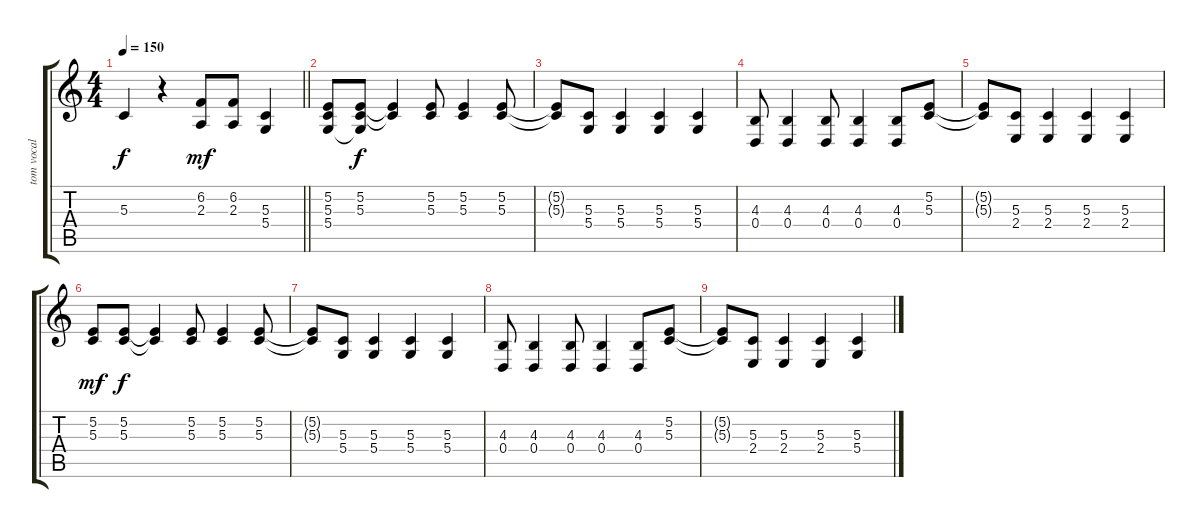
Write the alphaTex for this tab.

\track ("tom vocal" "tom vocal") {instrument tenorsax}
\staff {score tabs}
\tuning (E4 B3 G3 D3 A2 E2) {hide}
\ts (4 4)
\tempo 150
\clef g2
\barLineRight lightlight
\ks c
5.3.4{dy f} r.4 (6.2 2.3).8{dy mf} (6.2 2.3).8 (5.3 5.4).4 |
(5.2 5.3 5.4).8 (5.2 5.3 5.4{t}).8{dy f} (5.2{t} 5.3{t}).4 (5.2 5.3).8 (5.2 5.3).4 (5.2 5.3).8 |
(5.2{t} 5.3{t}).8 (5.3 5.4).8 (5.3 5.4).4 (5.3 5.4).4 (5.3 5.4).4 |
(4.3 0.4).8 (4.3 0.4).4 (4.3 0.4).8 (4.3 0.4).4 (4.3 0.4).8 (5.2 5.3).8 |
(5.2{t} 5.3{t}).8 (5.3 2.4).8 (5.3 2.4).4 (5.3 2.4).4 (5.3 2.4).4 |
(5.2 5.3).8{dy mf} (5.2 5.3).8{dy f} (5.2{t} 5.3{t}).4 (5.2 5.3).8 (5.2 5.3).4 (5.2 5.3).8 |
(5.2{t} 5.3{t}).8 (5.3 5.4).8 (5.3 5.4).4 (5.3 5.4).4 (5.3 5.4).4 |
(4.3 0.4).8 (4.3 0.4).4 (4.3 0.4).8 (4.3 0.4).4 (4.3 0.4).8 (5.2 5.3).8 |
(5.2{t} 5.3{t}).8 (5.3 2.4).8 (5.3 2.4).4 (5.3 2.4).4 (5.3 5.4).4
